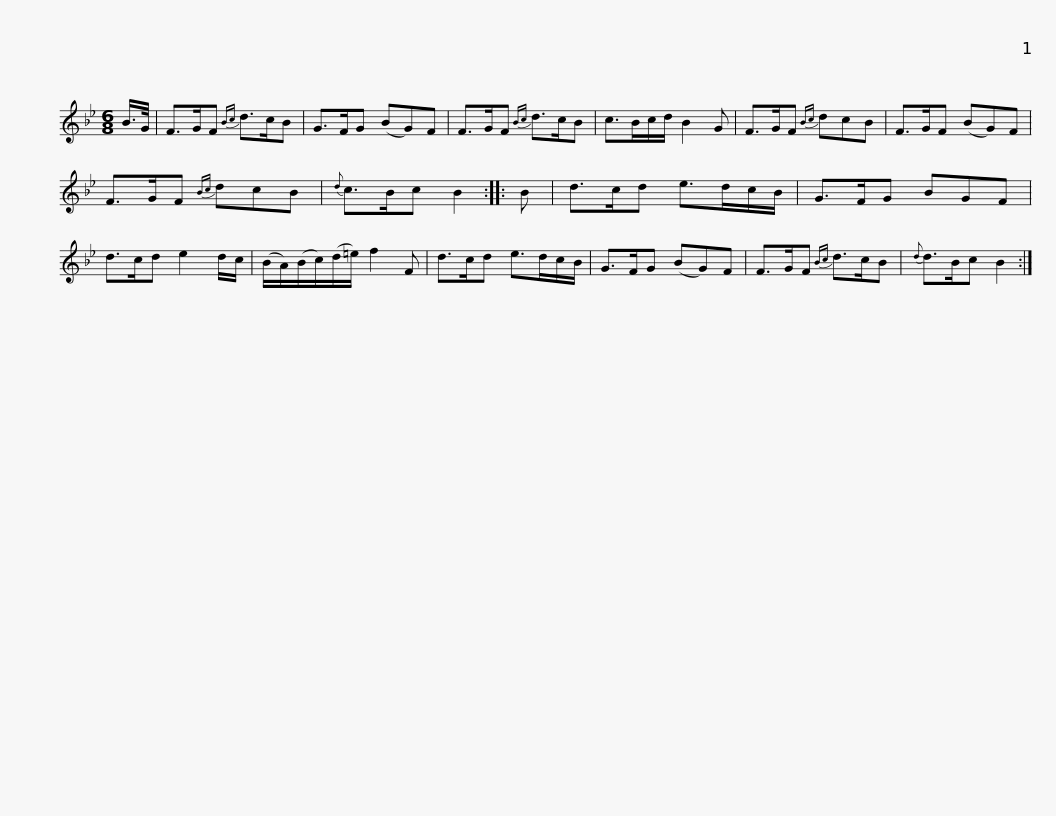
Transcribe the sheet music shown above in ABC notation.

X:1
L:1/8
M:6/8
I:linebreak $
K:Bb
V:1 treble
V:1
 B/>G/ | F>GF{Bc} d>cB | G>FG (BG)F | F>GF{Bc} d>cB | c>Bc/d/ B2 G | %5
 F>GF{Bc} dcB |$ F>GF (BG)F | F>GF{Bc} dcB |{d} c>Bc B2 :: B | %10
 d>cd e>dc/B/ | G>FG BGF | d>cd e2 d/c/ |$ (B/A/)(B/c/)(d/=e/) f2 F | d>cd e>dc/B/ | %15
 G>FG (BG)F | F>GF{Bc} d>cB |{d} d>Bc B2 :| %18
